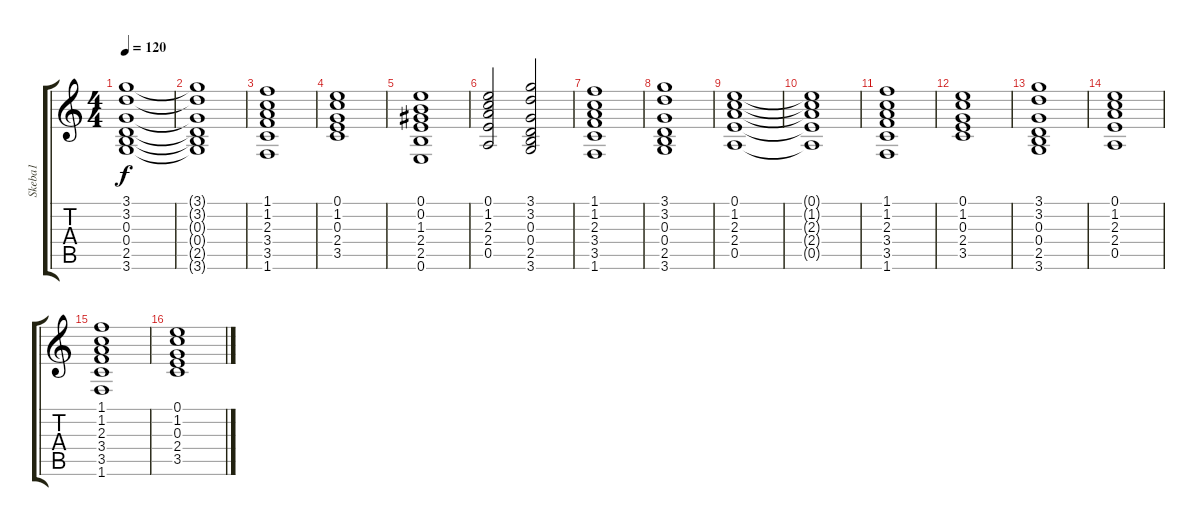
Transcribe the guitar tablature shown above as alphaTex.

\track ("Skeba1" "Skeba1") {instrument overdrivenguitar}
\staff {score tabs}
\tuning (E4 B3 G3 D3 A2 E2) {hide}
\ts (4 4)
\tempo 120
\clef g2
\ks c
(3.1 3.2 0.3 0.4 2.5 3.6).1{dy f} |
(3.1{t} 3.2{t} 0.3{t} 0.4{t} 2.5{t} 3.6{t}).1 |
(1.1 1.2 2.3 3.4 3.5 1.6).1 |
(0.1 1.2 0.3 2.4 3.5).1 |
(0.1 0.2 1.3 2.4 2.5 0.6).1 |
(0.1 1.2 2.3 2.4 0.5).2 (3.1 3.2 0.3 0.4 2.5 3.6).2 |
(1.1 1.2 2.3 3.4 3.5 1.6).1 |
(3.1 3.2 0.3 0.4 2.5 3.6).1 |
(0.1 1.2 2.3 2.4 0.5).1 |
(0.1{t} 1.2{t} 2.3{t} 2.4{t} 0.5{t}).1 |
(1.1 1.2 2.3 3.4 3.5 1.6).1 |
(0.1 1.2 0.3 2.4 3.5).1 |
(3.1 3.2 0.3 0.4 2.5 3.6).1 |
(0.1 1.2 2.3 2.4 0.5).1 |
(1.1 1.2 2.3 3.4 3.5 1.6).1 |
(0.1 1.2 0.3 2.4 3.5).1
